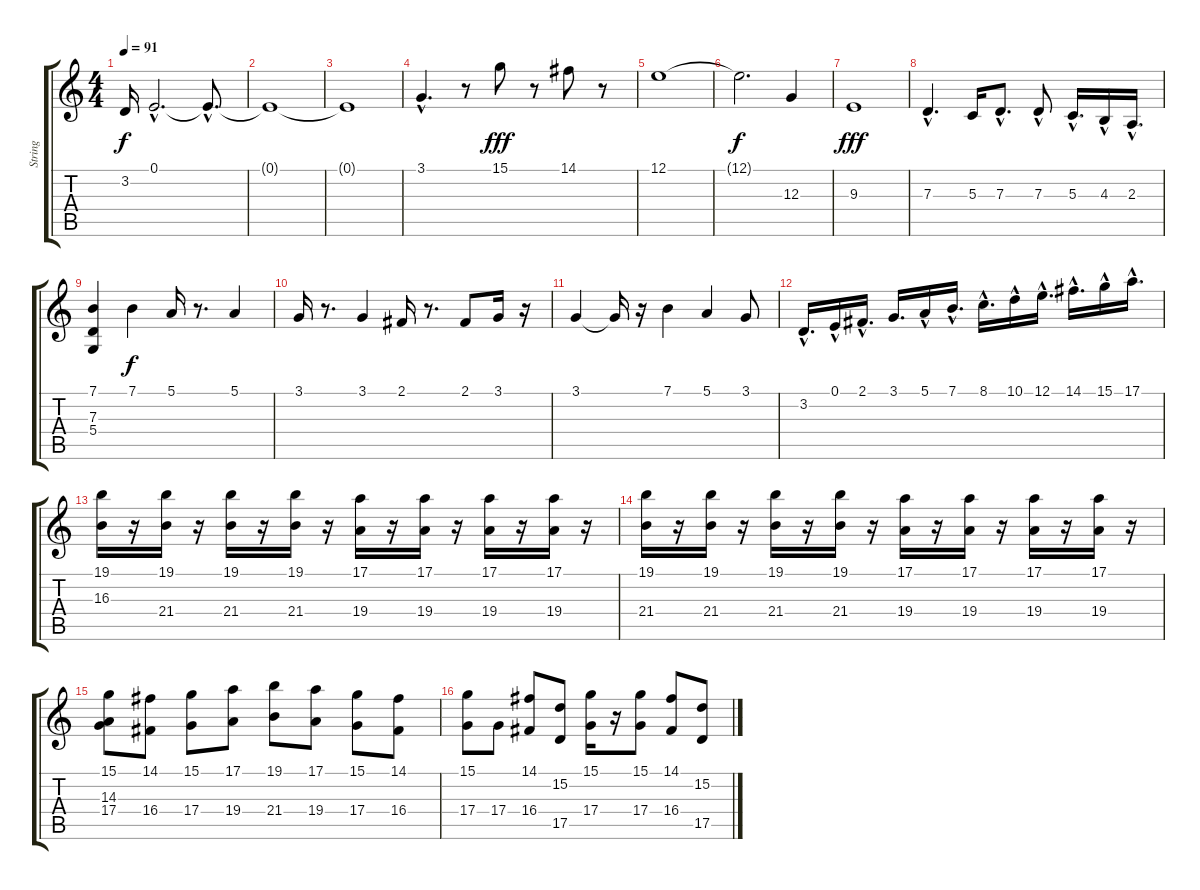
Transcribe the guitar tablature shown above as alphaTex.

\track ("String" "String") {instrument reedorgan}
\staff {score tabs}
\tuning (E4 B3 G3 D3 A2 E2) {hide}
\ts (4 4)
\tempo 91
\clef g2
\ks c
3.2.16{dy f} 0.1{hac}.2{d} 0.1{hac t}.8{d} |
0.1{t}.1 |
0.1{t}.1 |
3.1{hac}.4{d} r.8 15.1.8{dy fff} r.8 14.1.8 r.8 |
12.1.1 |
12.1{t}.2{d dy f} 12.3.4 |
9.3.1{dy fff} |
7.3{hac}.4{d} 5.3.16 7.3{hac}.8{d} 7.3{hac}.8 5.3{hac}.16{d} 4.3{hac}.16 2.3{hac}.16{d} |
(7.1 7.3 5.4).4 7.1.4{dy f} 5.1.16 r.8{d} 5.1.4 |
3.1.16 r.8{d} 3.1.4 2.1.16 r.8{d} 2.1.8 3.1.16 r.16 |
3.1.4 3.1{t}.16 r.16 7.1.4 5.1.4 3.1.8 |
3.2{hac}.16{d} 0.1{hac}.16 2.1{hac}.16{d} 3.1.16{d} 5.1{hac}.16 7.1{hac}.16{d} 8.1{hac}.16{d} 10.1{hac}.16 12.1{hac}.16{d} 14.1{hac}.16{d} 15.1{hac}.16 17.1{hac}.16{d} |
(19.1 16.3).16 r.16 (19.1 21.4).16 r.16 (19.1 21.4).16 r.16 (19.1 21.4).16 r.16 (17.1 19.4).16 r.16 (17.1 19.4).16 r.16 (17.1 19.4).16 r.16 (17.1 19.4).16 r.16 |
(19.1 21.4).16 r.16 (19.1 21.4).16 r.16 (19.1 21.4).16 r.16 (19.1 21.4).16 r.16 (17.1 19.4).16 r.16 (17.1 19.4).16 r.16 (17.1 19.4).16 r.16 (17.1 19.4).16 r.16 |
(15.1 14.3 17.4).8 (14.1 16.4).8 (15.1 17.4).8 (17.1 19.4).8 (19.1 21.4).8 (17.1 19.4).8 (15.1 17.4).8 (14.1 16.4).8 |
(15.1 17.4).8 17.4.8 (14.1 16.4).8 (15.2 17.5).8 (15.1 17.4).16 r.16 (15.1 17.4).8 (14.1 16.4).8 (15.2 17.5).8
